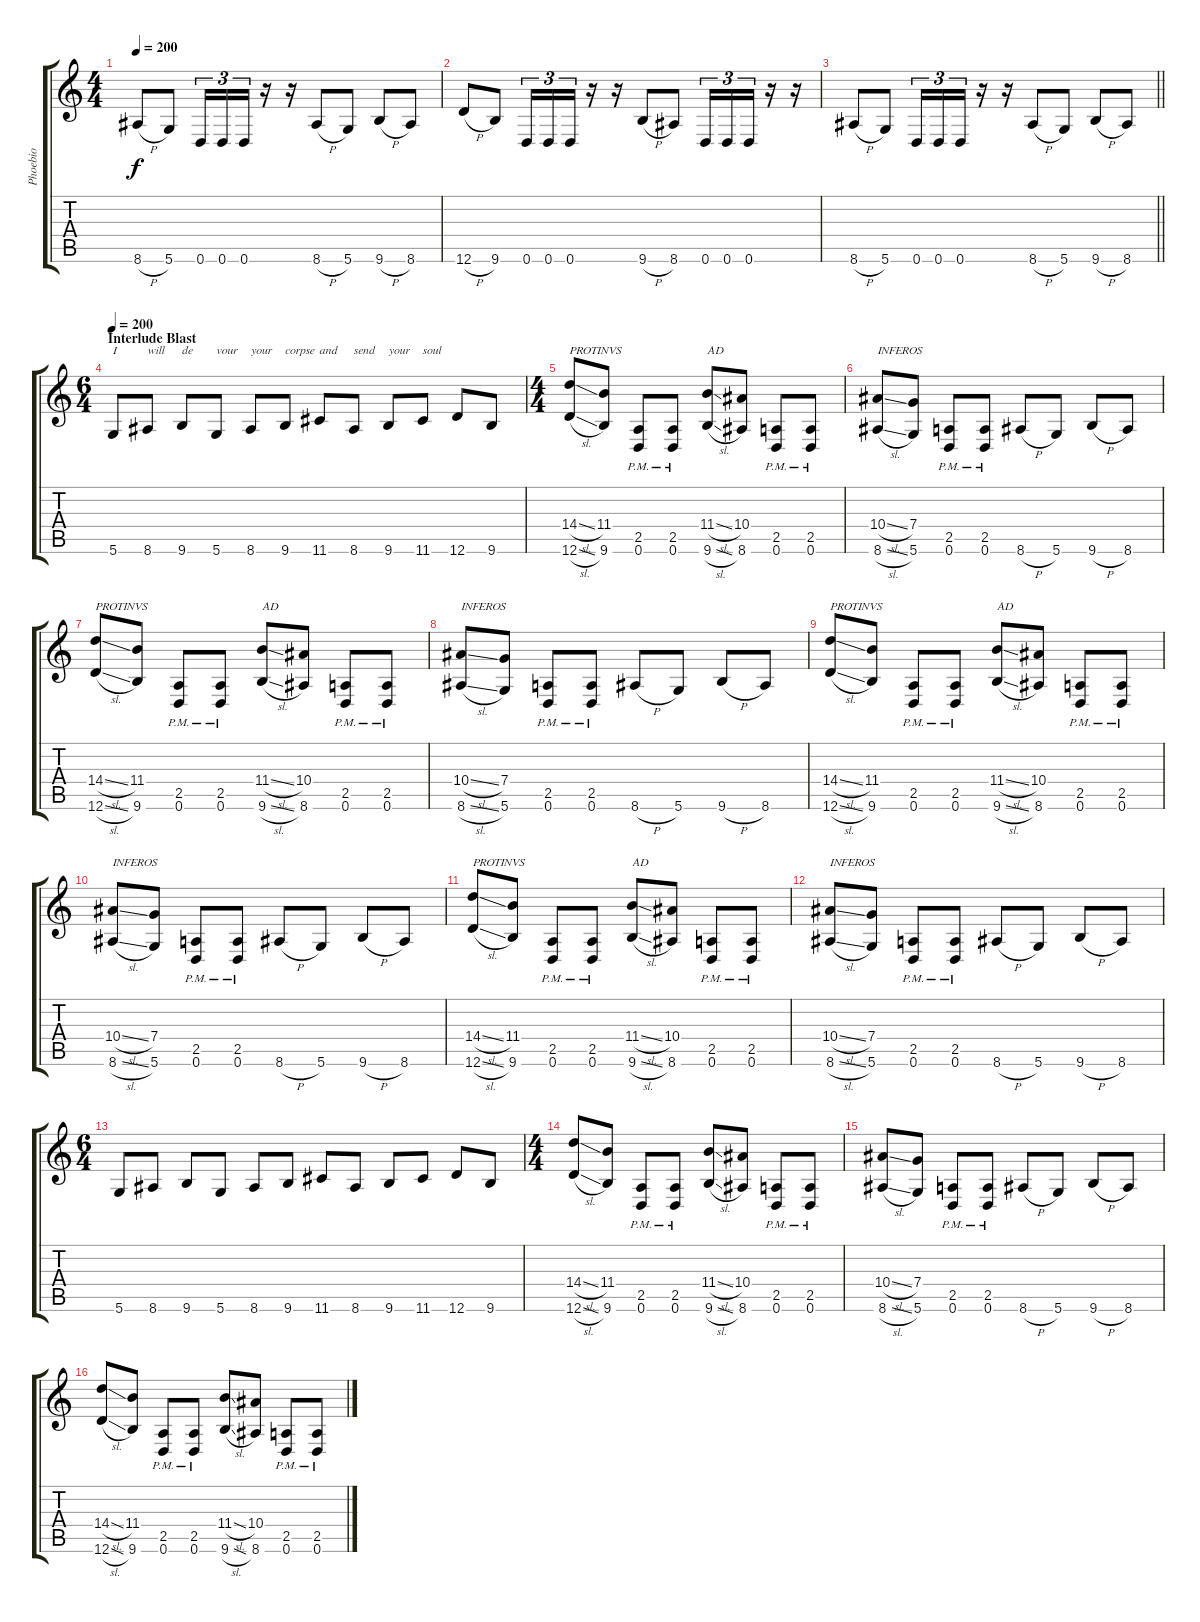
\track ("Phoebio" "Phoebio") {instrument distortionguitar}
\staff {score tabs}
\tuning (D4 A3 F3 C3 G2 D2) {hide}
\ts (4 4)
\tempo 200
\clef g2
\ks c
8.6{h}.8{dy f} 5.6.8 0.6.16{tu (3 2)} 0.6.16{tu (3 2)} 0.6.16{tu (3 2)} r.16 r.16 8.6{h}.8 5.6.8 9.6{h}.8 8.6.8 |
12.6{h}.8 9.6.8 0.6.16{tu (3 2)} 0.6.16{tu (3 2)} 0.6.16{tu (3 2)} r.16 r.16 9.6{h}.8 8.6.8 0.6.16{tu (3 2)} 0.6.16{tu (3 2)} 0.6.16{tu (3 2)} r.16 r.16 |
\barLineRight lightlight
8.6{h}.8 5.6.8 0.6.16{tu (3 2)} 0.6.16{tu (3 2)} 0.6.16{tu (3 2)} r.16 r.16 8.6{h}.8 5.6.8 9.6{h}.8 8.6.8 |
\ts (6 4)
\section ("" "Interlude Blast")
\tempo 200
5.6.8{txt "I"} 8.6.8{txt "will"} 9.6.8{txt "de"} 5.6.8{txt "vour"} 8.6.8{txt "your"} 9.6.8{txt "corpse"} 11.6.8{txt "and"} 8.6.8{txt "send"} 9.6.8{txt "your"} 11.6.8{txt "soul"} 12.6.8 9.6.8 |
\ts (4 4)
(14.4{sl} 12.6{sl}).8{txt "PROTINVS"} (11.4 9.6).8 (2.5{pm} 0.6{pm}).8 (2.5{pm} 0.6{pm}).8 (11.4{sl} 9.6{sl}).8{txt "AD"} (10.4 8.6).8 (2.5{pm} 0.6{pm}).8 (2.5{pm} 0.6{pm}).8 |
(10.4{sl} 8.6{sl}).8{txt "INFEROS"} (7.4 5.6).8 (2.5{pm} 0.6{pm}).8 (2.5{pm} 0.6{pm}).8 8.6{h}.8 5.6.8 9.6{h}.8 8.6.8 |
(14.4{sl} 12.6{sl}).8{txt "PROTINVS"} (11.4 9.6).8 (2.5{pm} 0.6{pm}).8 (2.5{pm} 0.6{pm}).8 (11.4{sl} 9.6{sl}).8{txt "AD"} (10.4 8.6).8 (2.5{pm} 0.6{pm}).8 (2.5{pm} 0.6{pm}).8 |
(10.4{sl} 8.6{sl}).8{txt "INFEROS"} (7.4 5.6).8 (2.5{pm} 0.6{pm}).8 (2.5{pm} 0.6{pm}).8 8.6{h}.8 5.6.8 9.6{h}.8 8.6.8 |
(14.4{sl} 12.6{sl}).8{txt "PROTINVS"} (11.4 9.6).8 (2.5{pm} 0.6{pm}).8 (2.5{pm} 0.6{pm}).8 (11.4{sl} 9.6{sl}).8{txt "AD"} (10.4 8.6).8 (2.5{pm} 0.6{pm}).8 (2.5{pm} 0.6{pm}).8 |
(10.4{sl} 8.6{sl}).8{txt "INFEROS"} (7.4 5.6).8 (2.5{pm} 0.6{pm}).8 (2.5{pm} 0.6{pm}).8 8.6{h}.8 5.6.8 9.6{h}.8 8.6.8 |
(14.4{sl} 12.6{sl}).8{txt "PROTINVS"} (11.4 9.6).8 (2.5{pm} 0.6{pm}).8 (2.5{pm} 0.6{pm}).8 (11.4{sl} 9.6{sl}).8{txt "AD"} (10.4 8.6).8 (2.5{pm} 0.6{pm}).8 (2.5{pm} 0.6{pm}).8 |
(10.4{sl} 8.6{sl}).8{txt "INFEROS"} (7.4 5.6).8 (2.5{pm} 0.6{pm}).8 (2.5{pm} 0.6{pm}).8 8.6{h}.8 5.6.8 9.6{h}.8 8.6.8 |
\ts (6 4)
5.6.8 8.6.8 9.6.8 5.6.8 8.6.8 9.6.8 11.6.8 8.6.8 9.6.8 11.6.8 12.6.8 9.6.8 |
\ts (4 4)
(14.4{sl} 12.6{sl}).8 (11.4 9.6).8 (2.5{pm} 0.6{pm}).8 (2.5{pm} 0.6{pm}).8 (11.4{sl} 9.6{sl}).8 (10.4 8.6).8 (2.5{pm} 0.6{pm}).8 (2.5{pm} 0.6{pm}).8 |
(10.4{sl} 8.6{sl}).8 (7.4 5.6).8 (2.5{pm} 0.6{pm}).8 (2.5{pm} 0.6{pm}).8 8.6{h}.8 5.6.8 9.6{h}.8 8.6.8 |
(14.4{sl} 12.6{sl}).8 (11.4 9.6).8 (2.5{pm} 0.6{pm}).8 (2.5{pm} 0.6{pm}).8 (11.4{sl} 9.6{sl}).8 (10.4 8.6).8 (2.5{pm} 0.6{pm}).8 (2.5{pm} 0.6{pm}).8
